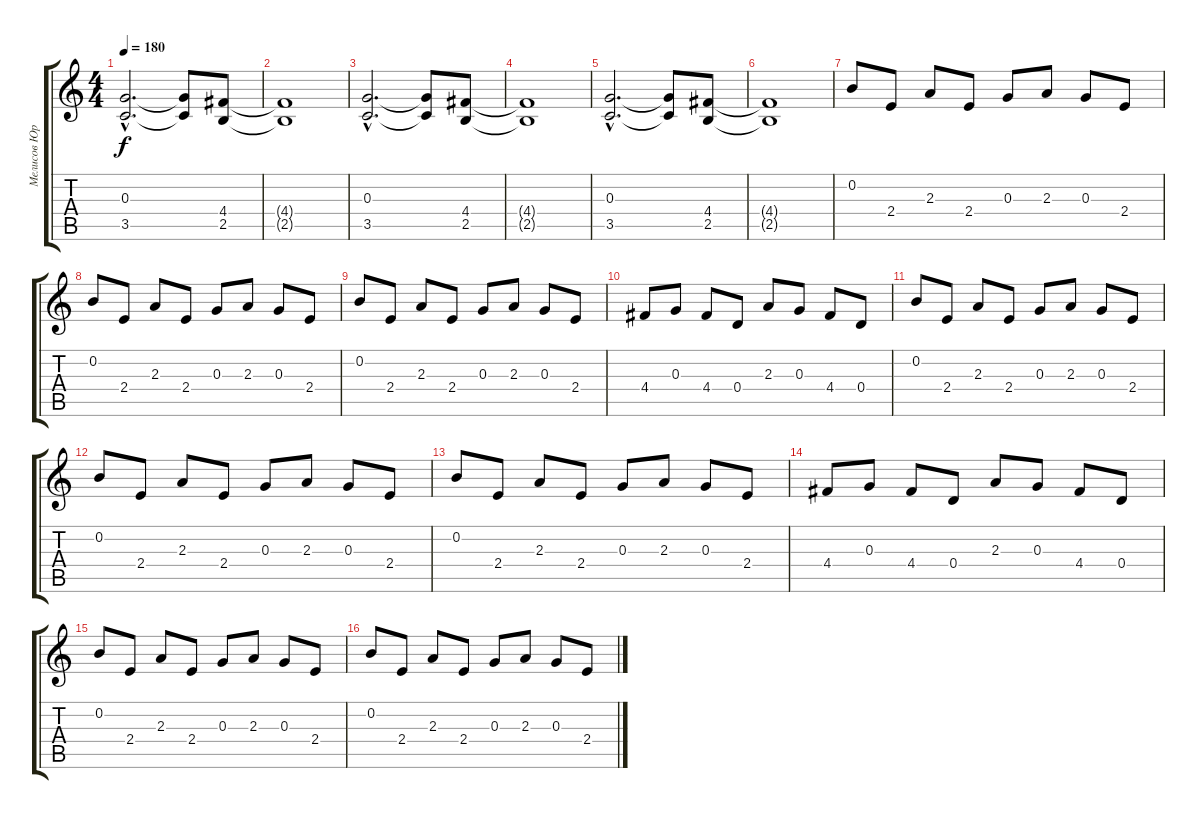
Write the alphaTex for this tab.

\track ("Мелисов Юрий" "Мелисов Юр") {instrument overdrivenguitar}
\staff {score tabs}
\tuning (E4 B3 G3 D3 A2 E2) {hide}
\ts (4 4)
\tempo 180
\clef g2
\ks c
(0.3{hac} 3.5{hac}).2{d dy f} (0.3{t} 3.5{t}).8 (4.4 2.5).8 |
(4.4{t} 2.5{t}).1 |
(0.3{hac} 3.5{hac}).2{d} (0.3{t} 3.5{t}).8 (4.4 2.5).8 |
(4.4{t} 2.5{t}).1 |
(0.3{hac} 3.5{hac}).2{d} (0.3{t} 3.5{t}).8 (4.4 2.5).8 |
(4.4{t} 2.5{t}).1 |
0.2.8 2.4.8 2.3.8 2.4.8 0.3.8 2.3.8 0.3.8 2.4.8 |
0.2.8 2.4.8 2.3.8 2.4.8 0.3.8 2.3.8 0.3.8 2.4.8 |
0.2.8 2.4.8 2.3.8 2.4.8 0.3.8 2.3.8 0.3.8 2.4.8 |
4.4.8 0.3.8 4.4.8 0.4.8 2.3.8 0.3.8 4.4.8 0.4.8 |
0.2.8 2.4.8 2.3.8 2.4.8 0.3.8 2.3.8 0.3.8 2.4.8 |
0.2.8 2.4.8 2.3.8 2.4.8 0.3.8 2.3.8 0.3.8 2.4.8 |
0.2.8 2.4.8 2.3.8 2.4.8 0.3.8 2.3.8 0.3.8 2.4.8 |
4.4.8 0.3.8 4.4.8 0.4.8 2.3.8 0.3.8 4.4.8 0.4.8 |
0.2.8 2.4.8 2.3.8 2.4.8 0.3.8 2.3.8 0.3.8 2.4.8 |
0.2.8 2.4.8 2.3.8 2.4.8 0.3.8 2.3.8 0.3.8 2.4.8
